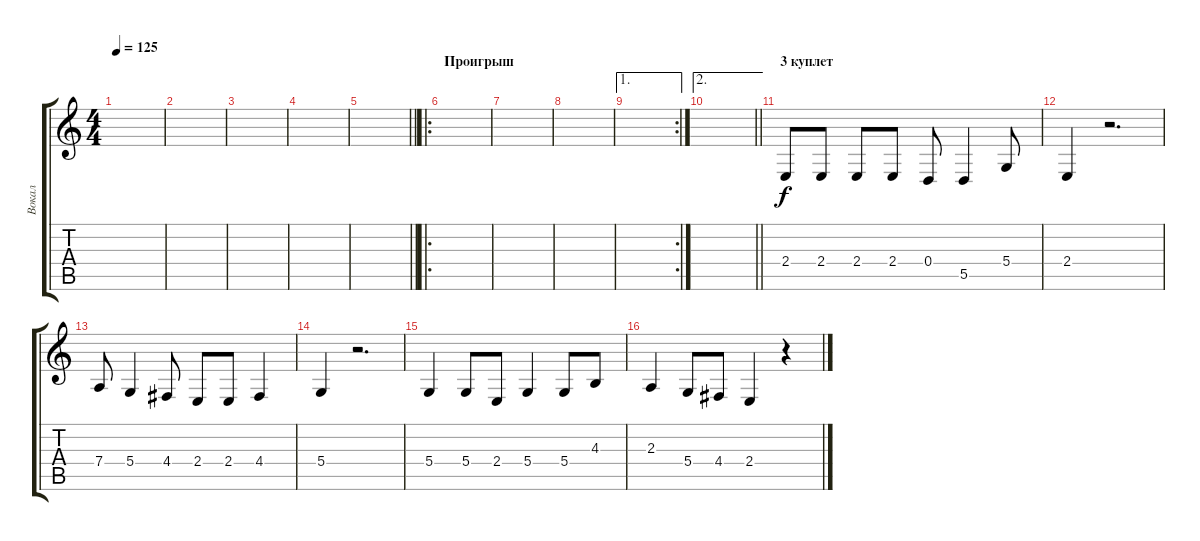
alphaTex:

\track ("Вокал" "Вокал") {instrument lead3calliope}
\staff {score tabs}
\tuning (E4 B3 G3 D3 A2 E2) {hide}
\ts (4 4)
\tempo 125
\clef g2
\ks c
|
|
|
|
\barLineRight lightlight
|
\ro
\section ("" "Проигрыш")
|
|
|
\ae 1
\rc 2
|
\ae 2
\barLineRight lightlight
|
\section ("" "3 куплет")
2.4.8 2.4.8 2.4.8 2.4.8 0.4.8 5.5.4 5.4.8 |
2.4.4 r.2{d} |
7.4.8 5.4.4 4.4.8 2.4.8 2.4.8 4.4.4 |
5.4.4 r.2{d} |
5.4.4 5.4.8 2.4.8 5.4.4 5.4.8 4.3.8 |
2.3.4 5.4.8 4.4.8 2.4.4 r.4
